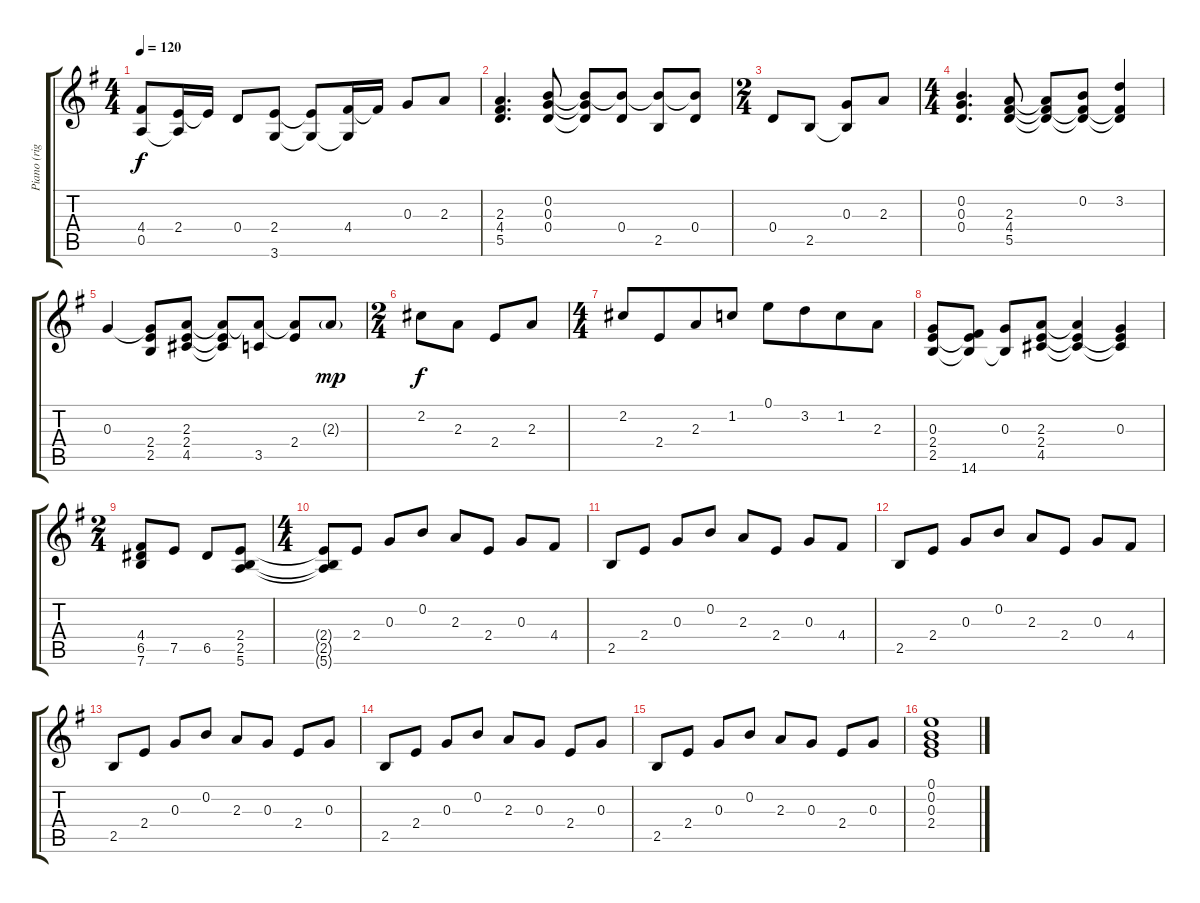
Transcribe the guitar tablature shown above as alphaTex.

\track ("Piano (right hand)" "Piano (rig") {instrument acousticgrandpiano}
\staff {score tabs}
\tuning (E5 B4 G4 D4 A3 E3) {hide}
\ts (4 4)
\tempo 120
\clef g2
\ks eminor
(4.4 0.5).8{dy f} (2.4 0.5{t}).16 2.4{t}.16 0.4.8 (2.4 3.6).8 (2.4{t} 3.6{t}).8 (4.4 3.6{t}).16 4.4{t}.16 0.3.8 2.3.8 |
(2.3 4.4 5.5).4{d} (0.2 0.3 0.4).8 (0.2{t} 0.3{t} 0.4{t}).8 (0.2{t} 0.4).8 (0.2{t} 2.5).8 (0.2{t} 0.4).8 |
\ts (2 4)
0.4.8 2.5.8 (0.3 2.5{t}).8 2.3.8 |
\ts (4 4)
(0.2 0.3 0.4).4{d} (2.3 4.4 5.5).8 (2.3{t} 4.4{t} 5.5{t}).8 (0.2 4.4{t} 5.5{t}).8 (3.2 4.4{t} 5.5{t}).4 |
0.3.4 (0.3{t} 2.4 2.5).8 (2.3 2.4 4.5).8 (2.3{t} 2.4{t} 4.5{t}).8 (2.3{t} 3.5).8 (2.3{t} 2.4).8 2.3{g}.8{dy mp} |
\ts (2 4)
2.2.8{dy f} 2.3.8 2.4.8 2.3.8 |
\ts (4 4)
2.2.8 2.4.8{beam merge} 2.3.8 1.2.8 0.1.8 3.2.8{beam merge} 1.2.8 2.3.8 |
(0.3 2.4 2.5).8 (2.4{t} 2.5{t} 14.6).8 (0.3 2.5{t}).8 (2.3 2.4 4.5).8 (2.3{t} 2.4{t} 4.5{t}).4 (0.3 2.4{t} 4.5{t}).4 |
\ts (2 4)
(4.4 6.5 7.6).8 7.5.8 6.5.8 (2.4 2.5 5.6).8 |
\ts (4 4)
(2.4{t} 2.5{t} 5.6{t}).8 2.4.8 0.3.8 0.2.8 2.3.8 2.4.8 0.3.8 4.4.8 |
2.5.8 2.4.8 0.3.8 0.2.8 2.3.8 2.4.8 0.3.8 4.4.8 |
2.5.8 2.4.8 0.3.8 0.2.8 2.3.8 2.4.8 0.3.8 4.4.8 |
2.5.8 2.4.8 0.3.8 0.2.8 2.3.8 0.3.8 2.4.8 0.3.8 |
2.5.8 2.4.8 0.3.8 0.2.8 2.3.8 0.3.8 2.4.8 0.3.8 |
2.5.8 2.4.8 0.3.8 0.2.8 2.3.8 0.3.8 2.4.8 0.3.8 |
(0.1 0.2 0.3 2.4).1
